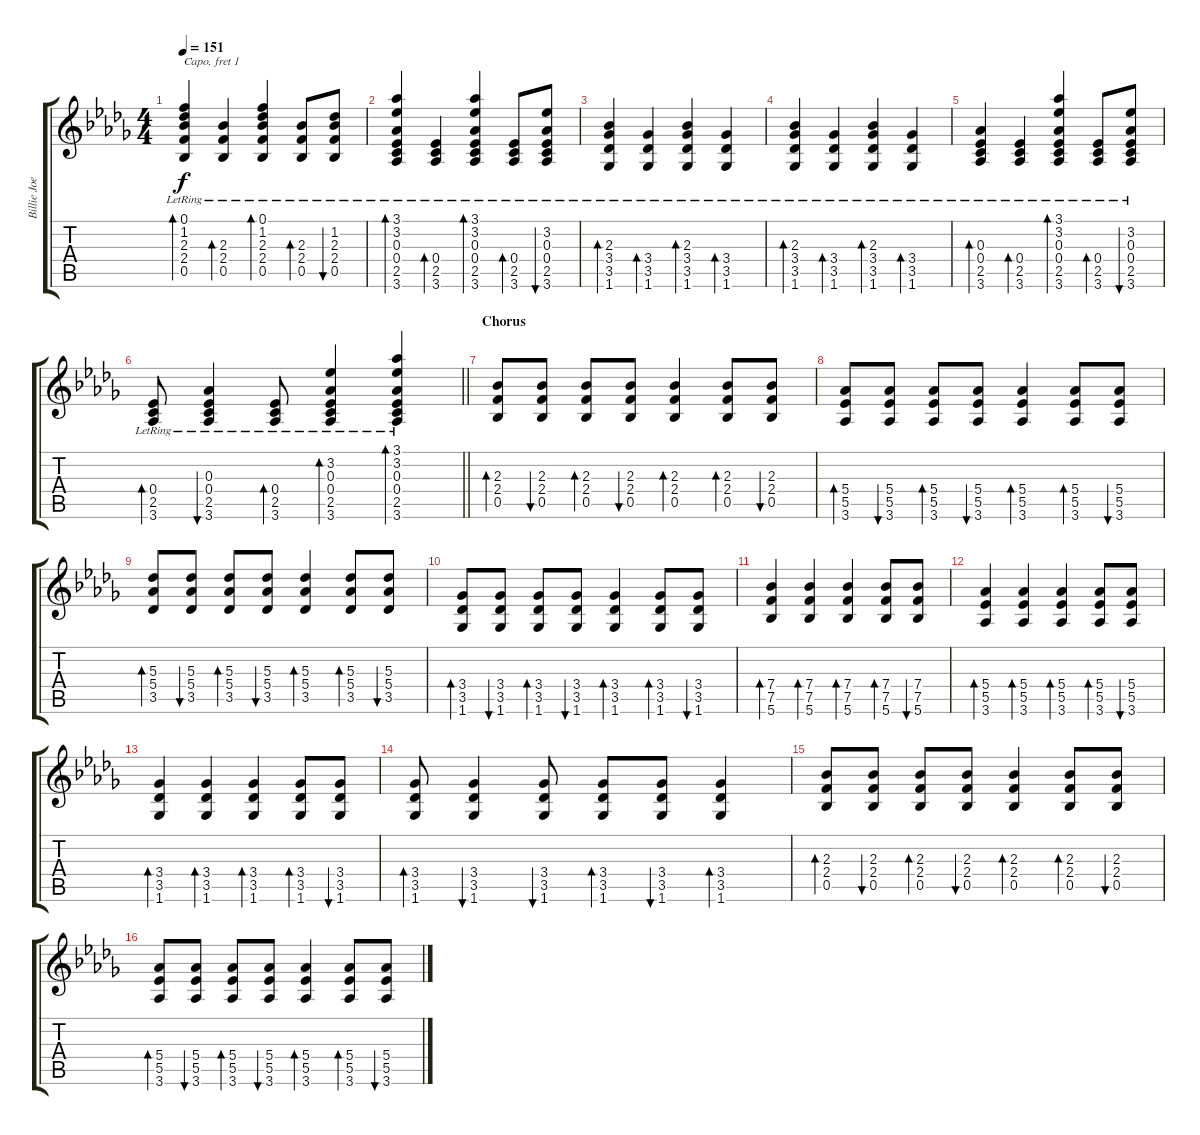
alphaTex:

\track ("Billie Joe Acoustic" "Billie Joe") {instrument acousticguitarsteel}
\staff {score tabs}
\capo 1
\tuning (E4 B3 G3 D3 A2 E2) {hide}
\ts (4 4)
\tempo 151
\clef g2
\ks db
(0.1{lr} 1.2{lr} 2.3{lr} 2.4{lr} 0.5{lr}).4{bd 60 dy f} (2.3{lr} 2.4{lr} 0.5{lr}).4{bd 60} (0.1{lr} 1.2{lr} 2.3{lr} 2.4{lr} 0.5{lr}).4{bd 60} (2.3{lr} 2.4{lr} 0.5{lr}).8{bd 60} (1.2{lr} 2.3{lr} 2.4{lr} 0.5{lr}).8{bu 60} |
(3.1{lr} 3.2{lr} 0.3{lr} 0.4{lr} 2.5{lr} 3.6{lr}).4{bd 60} (0.4{lr} 2.5{lr} 3.6{lr}).4{bd 60} (3.1{lr} 3.2{lr} 0.3{lr} 0.4{lr} 2.5{lr} 3.6{lr}).4{bd 60} (0.4{lr} 2.5{lr} 3.6{lr}).8{bd 60} (3.2{lr} 0.3{lr} 0.4{lr} 2.5{lr} 3.6{lr}).8{bu 60} |
(2.3{lr} 3.4{lr} 3.5{lr} 1.6{lr}).4{bd 60} (3.4{lr} 3.5{lr} 1.6{lr}).4{bd 60} (2.3{lr} 3.4{lr} 3.5{lr} 1.6{lr}).4{bd 60} (3.4{lr} 3.5{lr} 1.6{lr}).4{bd 60} |
(2.3{lr} 3.4{lr} 3.5{lr} 1.6{lr}).4{bd 60} (3.4{lr} 3.5{lr} 1.6{lr}).4{bd 60} (2.3{lr} 3.4{lr} 3.5{lr} 1.6{lr}).4{bd 60} (3.4{lr} 3.5{lr} 1.6{lr}).4{bd 60} |
(0.3{lr} 0.4{lr} 2.5{lr} 3.6{lr}).4{bd 60} (0.4{lr} 2.5{lr} 3.6{lr}).4{bd 60} (3.1{lr} 3.2{lr} 0.3{lr} 0.4{lr} 2.5{lr} 3.6{lr}).4{bd 60} (0.4{lr} 2.5{lr} 3.6{lr}).8{bd 60} (3.2{lr} 0.3{lr} 0.4{lr} 2.5{lr} 3.6{lr}).8{bu 60} |
\barLineRight lightlight
(0.4{lr} 2.5{lr} 3.6{lr}).8{bd 60} (0.3{lr} 0.4{lr} 2.5{lr} 3.6{lr}).4{bu 60} (0.4{lr} 2.5{lr} 3.6{lr}).8{bd 60} (3.2{lr} 0.3{lr} 0.4{lr} 2.5{lr} 3.6{lr}).4{bd 60} (3.1 3.2 0.3 0.4{lr} 2.5{lr} 3.6{lr}).4{bd 60} |
\section ("" "Chorus")
(2.3 2.4 0.5).8{bd 60} (2.3 2.4 0.5).8{bu 60} (2.3 2.4 0.5).8{bd 60} (2.3 2.4 0.5).8{bu 60} (2.3 2.4 0.5).4{bd 60} (2.3 2.4 0.5).8{bd 60} (2.3 2.4 0.5).8{bu 60} |
(5.4 5.5 3.6).8{bd 60} (5.4 5.5 3.6).8{bu 60} (5.4 5.5 3.6).8{bd 60} (5.4 5.5 3.6).8{bu 60} (5.4 5.5 3.6).4{bd 60} (5.4 5.5 3.6).8{bd 60} (5.4 5.5 3.6).8{bu 60} |
(5.3 5.4 3.5).8{bd 60} (5.3 5.4 3.5).8{bu 60} (5.3 5.4 3.5).8{bd 60} (5.3 5.4 3.5).8{bu 60} (5.3 5.4 3.5).4{bd 60} (5.3 5.4 3.5).8{bd 60} (5.3 5.4 3.5).8{bu 60} |
(3.4 3.5 1.6).8{bd 60} (3.4 3.5 1.6).8{bu 60} (3.4 3.5 1.6).8{bd 60} (3.4 3.5 1.6).8{bu 60} (3.4 3.5 1.6).4{bd 60} (3.4 3.5 1.6).8{bd 60} (3.4 3.5 1.6).8{bu 60} |
(7.4 7.5 5.6).4{bd 60} (7.4 7.5 5.6).4{bd 60} (7.4 7.5 5.6).4{bd 60} (7.4 7.5 5.6).8{bd 60} (7.4 7.5 5.6).8{bu 60} |
(5.4 5.5 3.6).4{bd 60} (5.4 5.5 3.6).4{bd 60} (5.4 5.5 3.6).4{bd 60} (5.4 5.5 3.6).8{bd 60} (5.4 5.5 3.6).8{bu 60} |
(3.4 3.5 1.6).4{bd 60} (3.4 3.5 1.6).4{bd 60} (3.4 3.5 1.6).4{bd 60} (3.4 3.5 1.6).8{bd 60} (3.4 3.5 1.6).8{bu 60} |
(3.4 3.5 1.6).8{bd 60} (3.4 3.5 1.6).4{bu 60} (3.4 3.5 1.6).8{bu 60} (3.4 3.5 1.6).8{bd 60} (3.4 3.5 1.6).8{bu 60} (3.4 3.5 1.6).4{bd 60} |
(2.3 2.4 0.5).8{bd 60} (2.3 2.4 0.5).8{bu 60} (2.3 2.4 0.5).8{bd 60} (2.3 2.4 0.5).8{bu 60} (2.3 2.4 0.5).4{bd 60} (2.3 2.4 0.5).8{bd 60} (2.3 2.4 0.5).8{bu 60} |
(5.4 5.5 3.6).8{bd 60} (5.4 5.5 3.6).8{bu 60} (5.4 5.5 3.6).8{bd 60} (5.4 5.5 3.6).8{bu 60} (5.4 5.5 3.6).4{bd 60} (5.4 5.5 3.6).8{bd 60} (5.4 5.5 3.6).8{bu 60}
